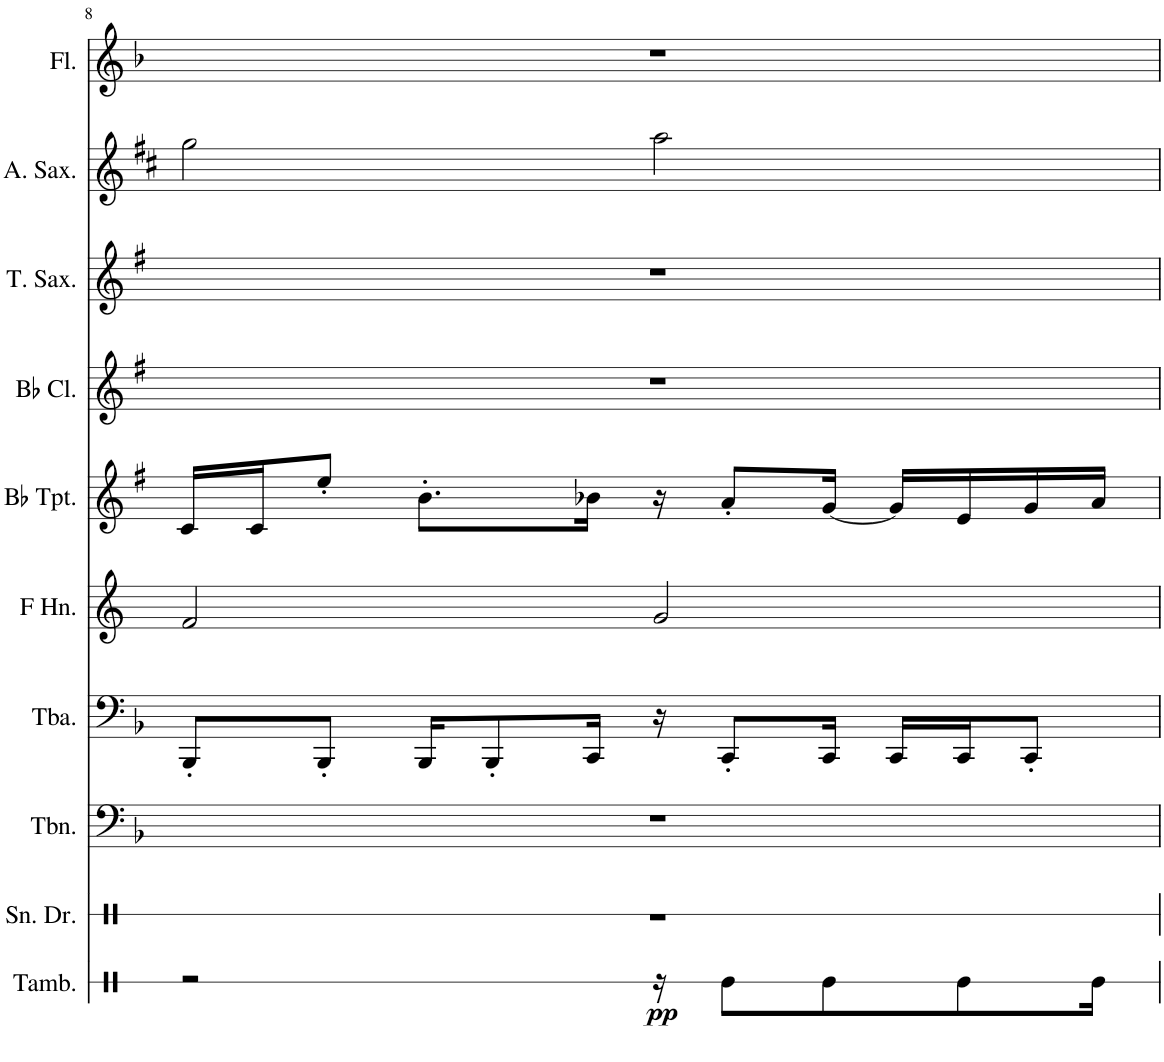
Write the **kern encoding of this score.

**kern	**dynam	**kern	**kern	**kern	**kern	**kern	**kern	**kern	**kern	**kern
*part10	*part10	*part9	*part8	*part7	*part6	*part5	*part4	*part3	*part2	*part1
*staff10	*staff10	*staff9	*staff8	*staff7	*staff6	*staff5	*staff4	*staff3	*staff2	*staff1
*I"Tambourine	*	*I"Snare Drum	*I"Trombone	*I"Tuba	*I"Horn in F	*I"Bb Trumpet	*I"Bb Clarinet	*I"Tenor Saxophone	*I"Alto Saxophone	*I"Flute
*I'Tamb.	*	*I'Sn. Dr.	*I'Tbn.	*I'Tba.	*	*I'Bb Tpt.	*I'Bb Cl.	*I'T. Sax.	*I'A. Sax.	*I'Fl.
!!LO:PB:g=z
*clefX	*	*clefX	*clefF4	*clefF4	*clefG2	*clefG2	*clefG2	*clefG2	*clefG2	*clefG2
*	*	*	*	*	*Trd4c7	*Trd1c2	*Trd1c2	*Trd8c14	*Trd5c9	*
*k[]	*	*k[]	*k[b-]	*k[b-]	*k[]	*k[f#]	*k[f#]	*k[f#]	*k[f#c#]	*k[b-]
*M4/4	*	*M4/4	*M4/4	*M4/4	*M4/4	*M4/4	*M4/4	*M4/4	*M4/4	*M4/4
=8	=8	=8	=8	=8	=8	=8	=8	=8	=8	=8
2r	.	1r	1r	8BBB-'/L	2f/	16c/LL	1r	1r	2gg\	1r
.	.	.	.	.	.	16c/J	.	.	.	.
.	.	.	.	8BBB-'/J	.	8ee'/J	.	.	.	.
.	.	.	.	16BBB-/KL	.	8.b'\L	.	.	.	.
.	.	.	.	8BBB-'/	.	.	.	.	.	.
.	.	.	.	16CC/Jk	.	16b-X\Jk	.	.	.	.
!	!LO:DY:b	!	!	!	!	!	!	!	!	!
16r	pp	.	.	16r	2g/	16r	.	.	2aa\	.
8Re\L	.	.	.	8CC'/L	.	8a'/L	.	.	.	.
8Re\	.	.	.	16CC/Jk	.	[16g/Jk	.	.	.	.
.	.	.	.	16CC/LL	.	16g/LL]	.	.	.	.
8Re\	.	.	.	16CC/J	.	16e/	.	.	.	.
.	.	.	.	8CC'/J	.	16g/	.	.	.	.
16Re\Jk	.	.	.	.	.	16a/JJ	.	.	.	.
=	=	=	=	=	=	=	=	=	=	=
*-	*-	*-	*-	*-	*-	*-	*-	*-	*-	*-
